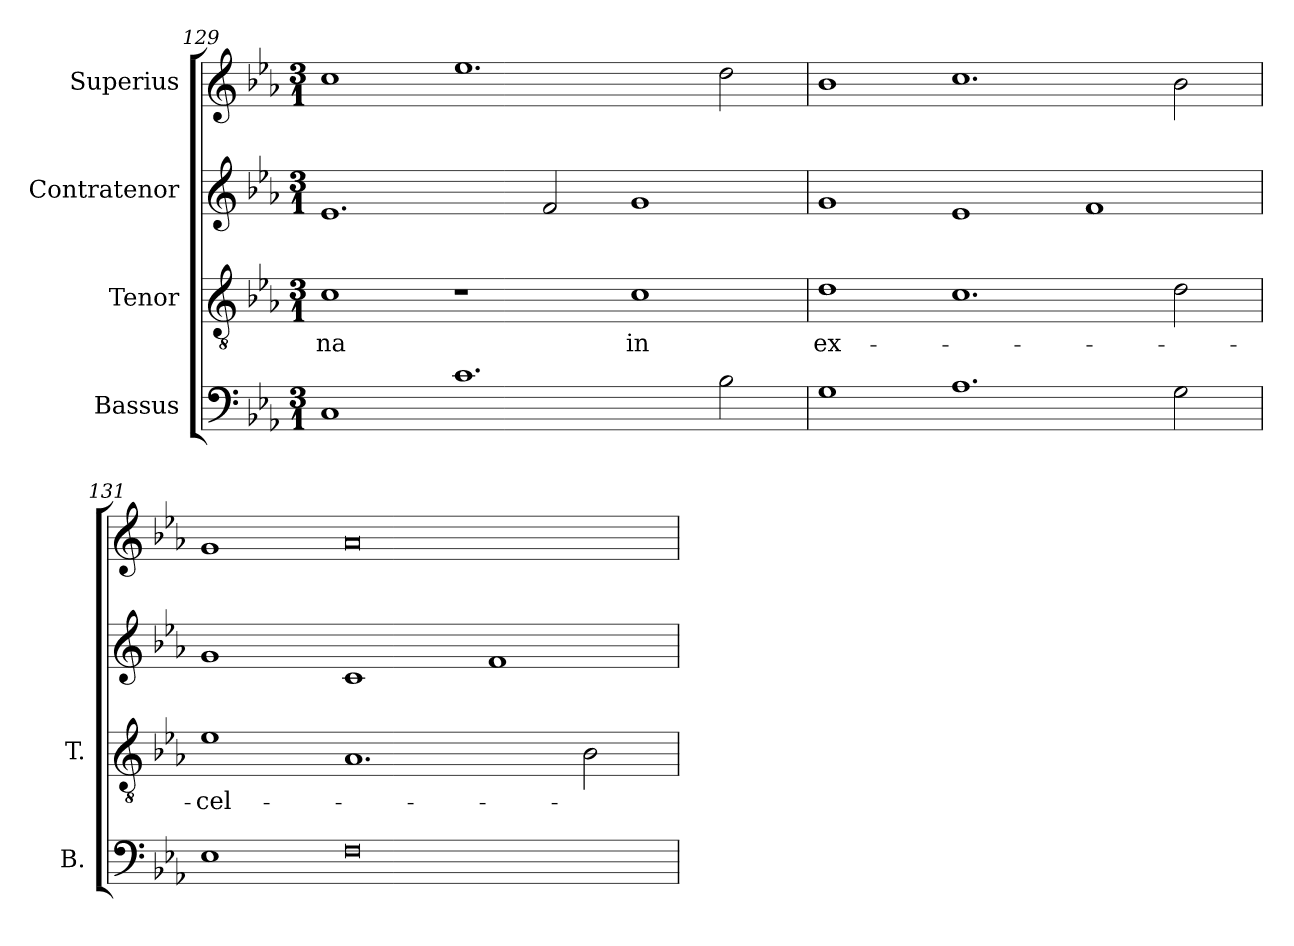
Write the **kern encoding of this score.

**kern	**kern	**text	**kern	**kern
*part4	*part3	*part3	*part2	*part1
*staff4	*staff3	*staff3	*staff2	*staff1
*I"Bassus	*I"Tenor	*	*I"Contratenor	*I"Superius
*I'B.	*I'T.	*	*	*
*clefF4	*clefGv2	*	*clefG2	*clefG2
*	*ITrd7c12	*	*ITrd7c12	*
*k[b-e-a-]	*k[b-e-a-]	*	*k[b-e-a-]	*k[b-e-a-]
*E-:	*E-:	*	*E-:	*E-:
*M3/1	*M3/1	*	*M3/1	*M3/1
=129	=129	=129	=129	=129
!	!	!LO:LY:b:color=#000000	!	!
1Ci	1Ci	-na	1.E-i	1cci
1.ci	1r	.	.	1.ee-i
.	.	.	2Fi/	.
!	!	!LO:LY:b:color=#000000	!	!
.	1Ci	in	1Gi	.
2B-i\	.	.	.	2ddi\
=130	=130	=130	=130	=130
!	!	!LO:LY:b:color=#000000	!	!
1Gi	1Di	ex-	1Gi	1b-i
1.A-i	1.Ci	.	1E-i	1.cci
.	.	.	1Fi	.
2Gi\	2Di\	.	.	2b-i\
=131	=131	=131	=131	=131
!	!	!LO:LY:b:color=#000000	!	!
1E-i	1E-i	-cel-	1Gi	1gi
0Fi	1.AA-i	.	1Ci	0a-i
.	.	.	1Fi	.
.	2BB-i\	.	.	.
=	=	=	=	=
*-	*-	*-	*-	*-
